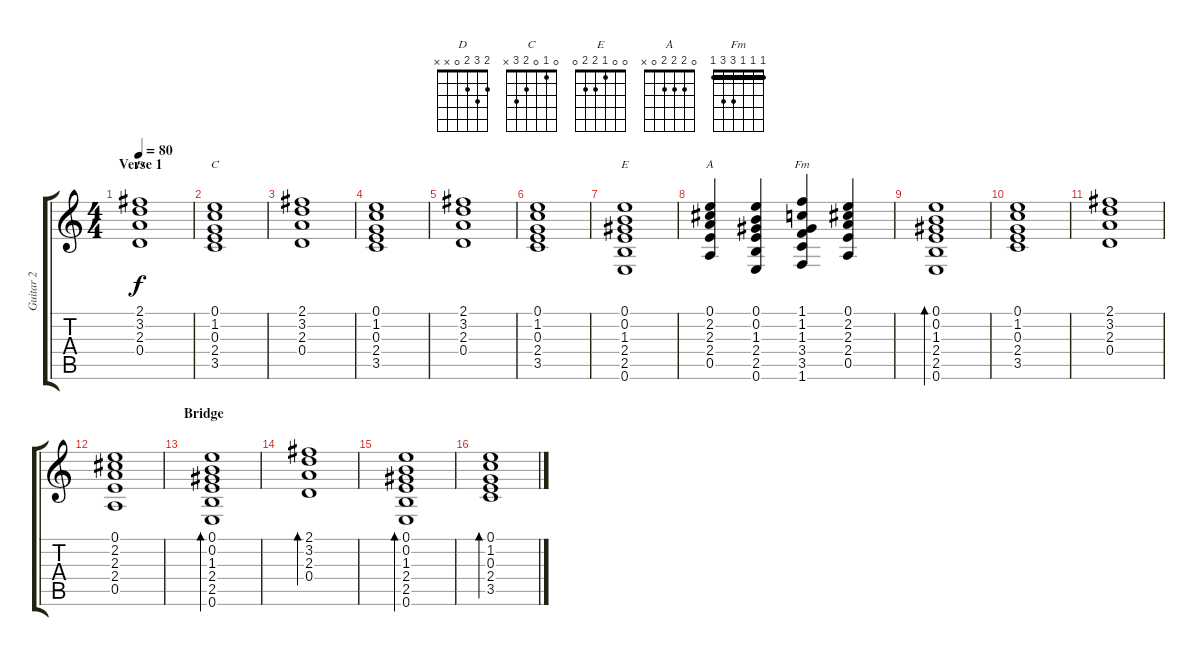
\track ("Guitar 2" "Guitar 2") {instrument distortionguitar}
\staff {score tabs}
\tuning (E4 B3 G3 D3 A2 E2) {hide}
\chord ("D" 2 3 2 0 x x)
\chord ("C" 0 1 0 2 3 x)
\chord ("E" 0 0 1 2 2 0)
\chord ("A" 0 2 2 2 0 x)
\chord ("Fm" 1 1 1 3 3 1) {barre 1}
\ts (4 4)
\section ("" "Verse 1")
\tempo 80
\clef g2
\ks c
(2.1 3.2 2.3 0.4).1{ch "D" dy f volume 10 instrument electricguitarmuted} |
(0.1 1.2 0.3 2.4 3.5).1{ch "C"} |
(2.1 3.2 2.3 0.4).1 |
(0.1 1.2 0.3 2.4 3.5).1 |
(2.1 3.2 2.3 0.4).1 |
(0.1 1.2 0.3 2.4 3.5).1 |
(0.1 0.2 1.3 2.4 2.5 0.6).1{ch "E"} |
(0.1 2.2 2.3 2.4 0.5).4{ch "A"} (0.1 0.2 1.3 2.4 2.5 0.6).4 (1.1 1.2 1.3 3.4 3.5 1.6).4{ch "Fm"} (0.1 2.2 2.3 2.4 0.5).4 |
(0.1 0.2 1.3 2.4 2.5 0.6).1{bd 240} |
(0.1 1.2 0.3 2.4 3.5).1 |
(2.1 3.2 2.3 0.4).1 |
(0.1 2.2 2.3 2.4 0.5).1 |
\section ("" "Bridge")
(0.1 0.2 1.3 2.4 2.5 0.6).1{bd 240} |
(2.1 3.2 2.3 0.4).1{bd 240} |
(0.1 0.2 1.3 2.4 2.5 0.6).1{bd 240} |
(0.1 1.2 0.3 2.4 3.5).1{bd 240}
